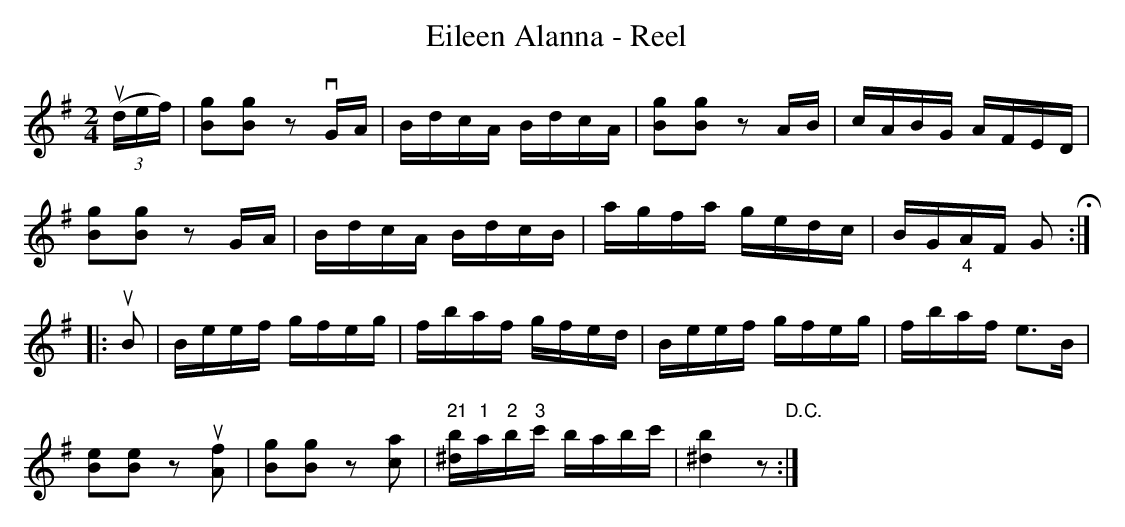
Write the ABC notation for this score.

X:1
T: Eileen Alanna - Reel
M:2/4
L:1/16
K:G
u((3def)|\
k[B2g2]k[B2g2] z2 vGA | BdcA BdcA | k[B2g2]k[B2g2] z2 AB | cABG AFED |
k[B2g2]k[B2g2] z2 GA  | BdcA BdcB | agfa gedc | BG"_4"AF G2  H::
uB2|\
Beef gfeg | fbaf gfed | Beef gfeg | fbaf e3B |
k[B2e2]k[B2e2] z2 u[A2f2] | k[B2g2]k[B2g2] z2 [c2a2] |\
"21"[^db]"1"a"2"b"3"c' babc' | [^d4b4] z2 "D.C.":|
